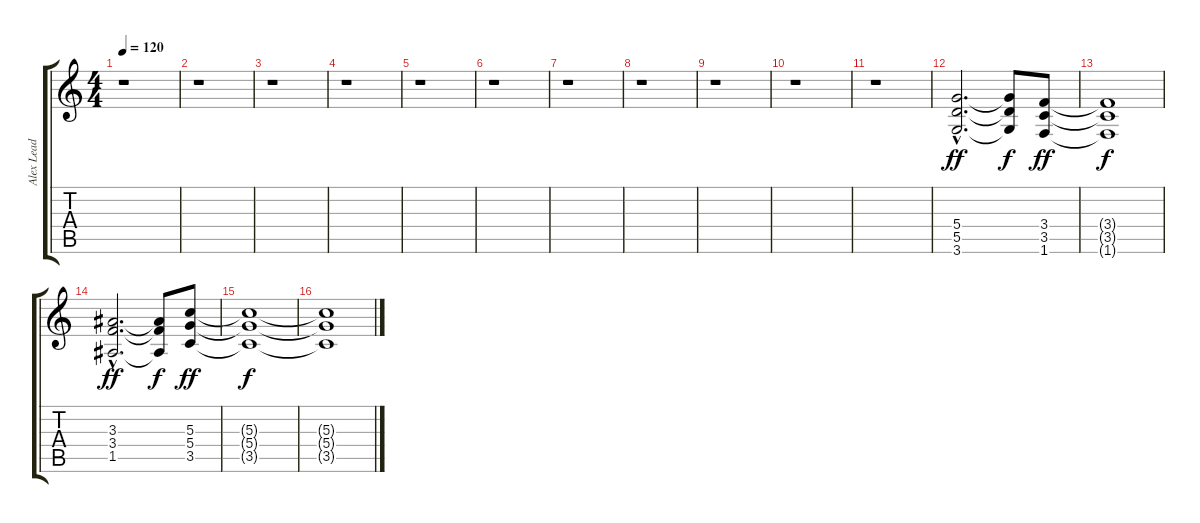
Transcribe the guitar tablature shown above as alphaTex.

\track ("Alex Lead" "Alex Lead") {instrument distortionguitar}
\staff {score tabs}
\tuning (E4 B3 G3 D3 A2 E2) {hide}
\ts (4 4)
\tempo 120
\clef g2
\ks c
r.1{dy f} |
r.1 |
r.1 |
r.1 |
r.1 |
r.1 |
r.1 |
r.1 |
r.1 |
r.1 |
r.1 |
(5.4{hac} 5.5{hac} 3.6{hac}).2{d dy ff} (5.4{t} 5.5{t} 3.6{t}).8{dy f} (3.4 3.5 1.6).8{dy ff} |
(3.4{t} 3.5{t} 1.6{t}).1{dy f} |
(3.3{hac} 3.4{hac} 1.5{hac}).2{d dy ff} (3.3{t} 3.4{t} 1.5{t}).8{dy f} (5.3 5.4 3.5).8{dy ff} |
(5.3{t} 5.4{t} 3.5{t}).1{dy f} |
(5.3{t} 5.4{t} 3.5{t}).1
